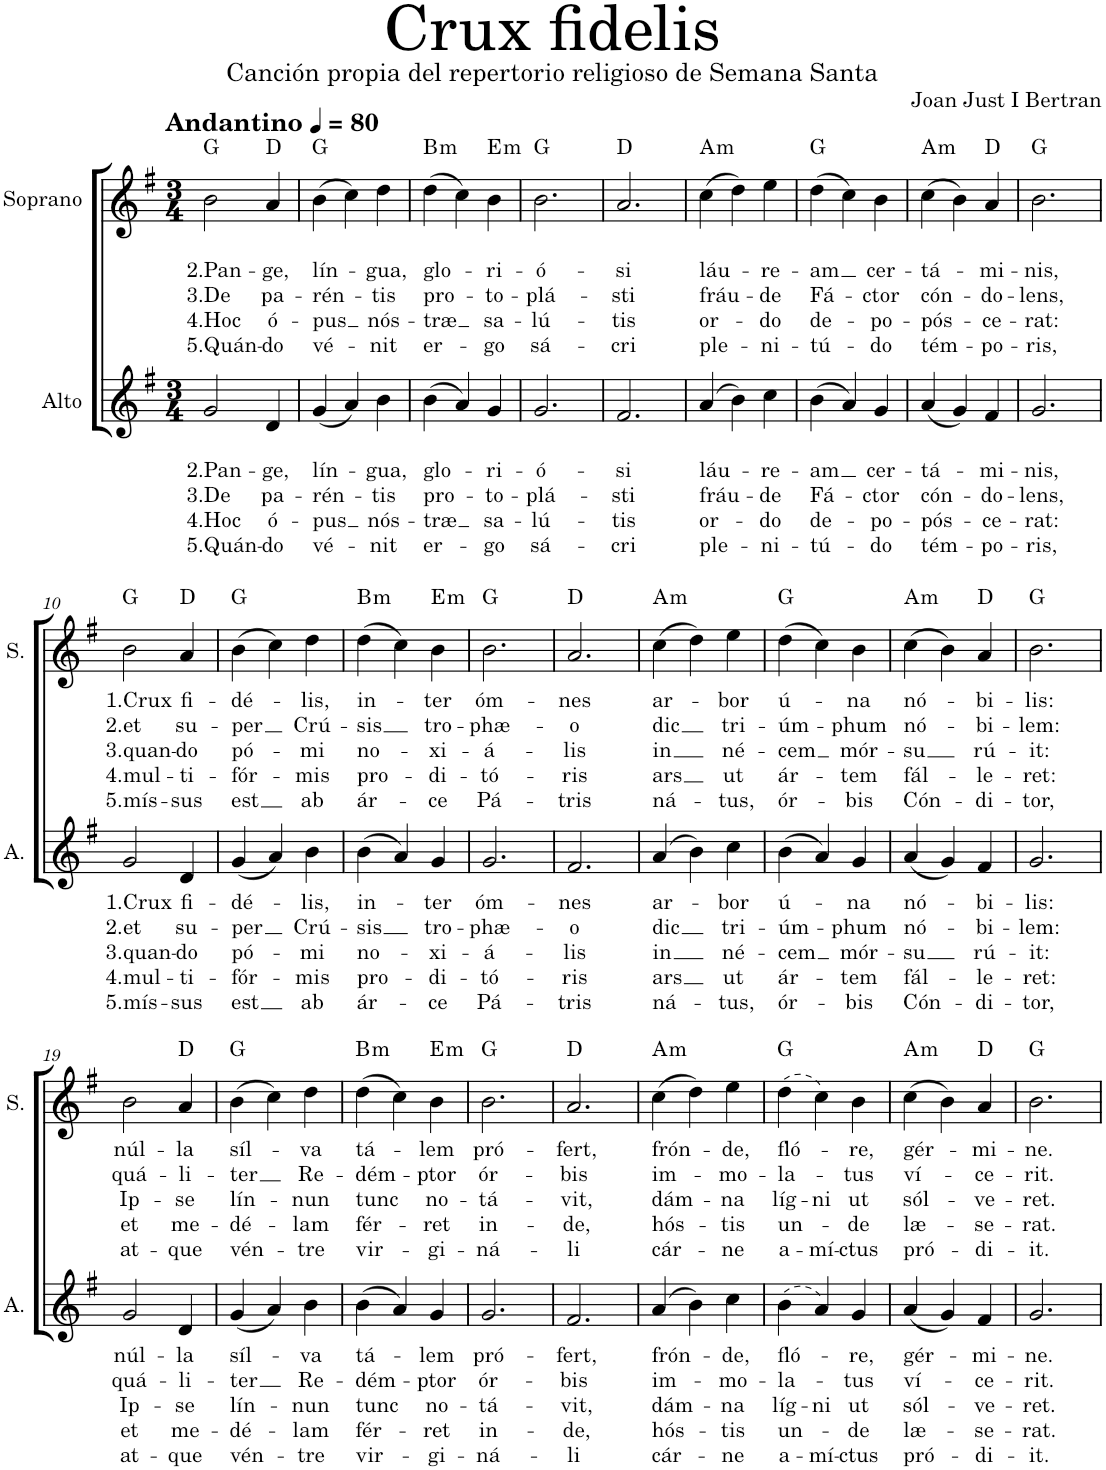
**kern	**text	**text	**text	**text	**text	**kern	**text	**text	**text	**text	**text	**harte
*part2	*part2	*part2	*part2	*part2	*part2	*part1	*part1	*part1	*part1	*part1	*part1	*part1
*staff2	*staff2	*staff2	*staff2	*staff2	*staff2	*staff1	*staff1	*staff1	*staff1	*staff1	*staff1	*
*I"Alto	*	*	*	*	*	*I"Soprano	*	*	*	*	*	*
*I'A.	*	*	*	*	*	*I'S.	*	*	*	*	*	*
*clefG2	*	*	*	*	*	*clefG2	*	*	*	*	*	*
*k[f#]	*	*	*	*	*	*k[f#]	*	*	*	*	*	*
*M3/4	*	*	*	*	*	*M3/4	*	*	*	*	*	*
*MM80	*	*	*	*	*	*MM80	*	*	*	*	*	*
=1	=1	=1	=1	=1	=1	=1	=1	=1	=1	=1	=1	=1
!	!	!	!	!	!	!LO:TX:a:B:t=Andantino	!	!	!	!	!	!
!	!	!LO:LY:b	!LO:LY:b	!LO:LY:b	!LO:LY:b	!	!	!LO:LY:b	!LO:LY:b	!LO:LY:b	!LO:LY:b	!
2g/	.	2.Pan-	3.De	4.Hoc	5.Quán-	2b\	.	2.Pan-	3.De	4.Hoc	5.Quán-	G:maj
!	!	!LO:LY:b	!LO:LY:b	!LO:LY:b	!LO:LY:b	!	!	!LO:LY:b	!LO:LY:b	!LO:LY:b	!LO:LY:b	!
4d/	.	ge,	pa-	ó-	-do	4a/	.	ge,	pa-	ó-	-do	D:maj
=2	=2	=2	=2	=2	=2	=2	=2	=2	=2	=2	=2	=2
!	!	!LO:LY:b	!LO:LY:b	!LO:LY:b	!LO:LY:b	!	!	!LO:LY:b	!LO:LY:b	!LO:LY:b	!LO:LY:b	!
(4g/	.	lín-	-rén-	-pus	vé-	(4b\	.	lín-	-rén-	-pus	vé-	G:maj
4a/)	.	.	.	.	.	4cc\)	.	.	.	.	.	.
!	!	!LO:LY:b	!LO:LY:b	!LO:LY:b	!LO:LY:b	!	!	!LO:LY:b	!LO:LY:b	!LO:LY:b	!LO:LY:b	!
4b\	.	-gua,	-tis	nós-	-nit	4dd\	.	-gua,	-tis	nós-	-nit	.
=3	=3	=3	=3	=3	=3	=3	=3	=3	=3	=3	=3	=3
!	!	!LO:LY:b	!LO:LY:b	!LO:LY:b	!LO:LY:b	!	!	!LO:LY:b	!LO:LY:b	!LO:LY:b	!LO:LY:b	!LO:H:kt=m
(4b\	.	glo-	pro-	-træ	er-	(4dd\	.	glo-	pro-	-træ	er-	B:min
4a/)	.	.	.	.	.	4cc\)	.	.	.	.	.	.
!	!	!LO:LY:b	!LO:LY:b	!LO:LY:b	!LO:LY:b	!	!	!LO:LY:b	!LO:LY:b	!LO:LY:b	!LO:LY:b	!LO:H:kt=m
4g/	.	-ri-	-to-	sa-	-go	4b\	.	-ri-	-to-	sa-	-go	E:min
=4	=4	=4	=4	=4	=4	=4	=4	=4	=4	=4	=4	=4
!	!	!LO:LY:b	!LO:LY:b	!LO:LY:b	!LO:LY:b	!	!	!LO:LY:b	!LO:LY:b	!LO:LY:b	!LO:LY:b	!
2.g/	.	-ó-	-plá-	-lú-	sá-	2.b\	.	-ó-	-plá-	-lú-	sá-	G:maj
=5	=5	=5	=5	=5	=5	=5	=5	=5	=5	=5	=5	=5
!	!	!LO:LY:b	!LO:LY:b	!LO:LY:b	!LO:LY:b	!	!	!LO:LY:b	!LO:LY:b	!LO:LY:b	!LO:LY:b	!
2.f#/	.	-si	-sti	-tis	-cri	2.a/	.	-si	-sti	-tis	-cri	D:maj
=6	=6	=6	=6	=6	=6	=6	=6	=6	=6	=6	=6	=6
!	!	!LO:LY:b	!LO:LY:b	!LO:LY:b	!LO:LY:b	!	!	!LO:LY:b	!LO:LY:b	!LO:LY:b	!LO:LY:b	!LO:H:kt=m
(4a/	.	láu-	fráu-	or-	ple-	(4cc\	.	láu-	fráu-	or-	ple-	A:min
4b\)	.	.	.	.	.	4dd\)	.	.	.	.	.	.
!	!	!LO:LY:b	!LO:LY:b	!LO:LY:b	!LO:LY:b	!	!	!LO:LY:b	!LO:LY:b	!LO:LY:b	!LO:LY:b	!
4cc\	.	-re-	-de	-do	-ni-	4ee\	.	-re-	-de	-do	-ni-	.
=7	=7	=7	=7	=7	=7	=7	=7	=7	=7	=7	=7	=7
!	!	!LO:LY:b	!LO:LY:b	!LO:LY:b	!LO:LY:b	!	!	!LO:LY:b	!LO:LY:b	!LO:LY:b	!LO:LY:b	!
(4b\	.	-am	Fá-	de-	-tú-	(4dd\	.	-am	Fá-	de-	-tú-	G:maj
4a/)	.	.	.	.	.	4cc\)	.	.	.	.	.	.
!	!	!LO:LY:b	!LO:LY:b	!LO:LY:b	!LO:LY:b	!	!	!LO:LY:b	!LO:LY:b	!LO:LY:b	!LO:LY:b	!
4g/	.	cer-	-ctor	-po-	-do	4b\	.	cer-	-ctor	-po-	-do	.
=8	=8	=8	=8	=8	=8	=8	=8	=8	=8	=8	=8	=8
!	!	!LO:LY:b	!LO:LY:b	!LO:LY:b	!LO:LY:b	!	!	!LO:LY:b	!LO:LY:b	!LO:LY:b	!LO:LY:b	!LO:H:kt=m
(4a/	.	-tá-	cón-	-pós-	tém-	(4cc\	.	-tá-	cón-	-pós-	tém-	A:min
4g/)	.	.	.	.	.	4b\)	.	.	.	.	.	.
!	!	!LO:LY:b	!LO:LY:b	!LO:LY:b	!LO:LY:b	!	!	!LO:LY:b	!LO:LY:b	!LO:LY:b	!LO:LY:b	!
4f#/	.	-mi-	-do-	-ce-	-po-	4a/	.	-mi-	-do-	-ce-	-po-	D:maj
=9	=9	=9	=9	=9	=9	=9	=9	=9	=9	=9	=9	=9
!	!	!LO:LY:b	!LO:LY:b	!LO:LY:b	!LO:LY:b	!	!	!LO:LY:b	!LO:LY:b	!LO:LY:b	!LO:LY:b	!
2.g/	.	-nis,	-lens,	-rat:	-ris,	2.b\	.	-nis,	-lens,	-rat:	-ris,	G:maj
!!LO:LB:g=z
=10	=10	=10	=10	=10	=10	=10	=10	=10	=10	=10	=10	=10
!	!LO:LY:b	!LO:LY:b	!LO:LY:b	!LO:LY:b	!LO:LY:b	!	!LO:LY:b	!LO:LY:b	!LO:LY:b	!LO:LY:b	!LO:LY:b	!
2g/	1.Crux	2.et	3.quan-	4.mul-	5.mís-	2b\	1.Crux	2.et	3.quan-	4.mul-	5.mís-	G:maj
!	!LO:LY:b	!LO:LY:b	!LO:LY:b	!LO:LY:b	!LO:LY:b	!	!LO:LY:b	!LO:LY:b	!LO:LY:b	!LO:LY:b	!LO:LY:b	!
4d/	fi-	su-	-do	-ti-	-sus	4a/	fi-	su-	-do	-ti-	-sus	D:maj
=11	=11	=11	=11	=11	=11	=11	=11	=11	=11	=11	=11	=11
!	!LO:LY:b	!LO:LY:b	!LO:LY:b	!LO:LY:b	!LO:LY:b	!	!LO:LY:b	!LO:LY:b	!LO:LY:b	!LO:LY:b	!LO:LY:b	!
(4g/	-dé-	-per	pó-	-fór-	est	(4b\	-dé-	-per	pó-	-fór-	est	G:maj
4a/)	.	.	.	.	.	4cc\)	.	.	.	.	.	.
!	!LO:LY:b	!LO:LY:b	!LO:LY:b	!LO:LY:b	!LO:LY:b	!	!LO:LY:b	!LO:LY:b	!LO:LY:b	!LO:LY:b	!LO:LY:b	!
4b\	-lis,	Crú-	-mi	-mis	ab	4dd\	-lis,	Crú-	-mi	-mis	ab	.
=12	=12	=12	=12	=12	=12	=12	=12	=12	=12	=12	=12	=12
!	!LO:LY:b	!LO:LY:b	!LO:LY:b	!LO:LY:b	!LO:LY:b	!	!LO:LY:b	!LO:LY:b	!LO:LY:b	!LO:LY:b	!LO:LY:b	!LO:H:kt=m
(4b\	in-	-sis	no-	pro-	ár-	(4dd\	in-	-sis	no-	pro-	ár-	B:min
4a/)	.	.	.	.	.	4cc\)	.	.	.	.	.	.
!	!LO:LY:b	!LO:LY:b	!LO:LY:b	!LO:LY:b	!LO:LY:b	!	!LO:LY:b	!LO:LY:b	!LO:LY:b	!LO:LY:b	!LO:LY:b	!LO:H:kt=m
4g/	-ter	tro-	-xi-	-di-	-ce	4b\	-ter	tro-	-xi-	-di-	-ce	E:min
=13	=13	=13	=13	=13	=13	=13	=13	=13	=13	=13	=13	=13
!	!LO:LY:b	!LO:LY:b	!LO:LY:b	!LO:LY:b	!LO:LY:b	!	!LO:LY:b	!LO:LY:b	!LO:LY:b	!LO:LY:b	!LO:LY:b	!
2.g/	óm-	-phæ-	-á-	-tó-	Pá-	2.b\	óm-	-phæ-	-á-	-tó-	Pá-	G:maj
=14	=14	=14	=14	=14	=14	=14	=14	=14	=14	=14	=14	=14
!	!LO:LY:b	!LO:LY:b	!LO:LY:b	!LO:LY:b	!LO:LY:b	!	!LO:LY:b	!LO:LY:b	!LO:LY:b	!LO:LY:b	!LO:LY:b	!
2.f#/	-nes	-o	-lis	-ris	-tris	2.a/	-nes	-o	-lis	-ris	-tris	D:maj
=15	=15	=15	=15	=15	=15	=15	=15	=15	=15	=15	=15	=15
!	!LO:LY:b	!LO:LY:b	!LO:LY:b	!LO:LY:b	!LO:LY:b	!	!LO:LY:b	!LO:LY:b	!LO:LY:b	!LO:LY:b	!LO:LY:b	!LO:H:kt=m
(4a/	ar-	dic	in	ars	ná-	(4cc\	ar-	dic	in	ars	ná-	A:min
4b\)	.	.	.	.	.	4dd\)	.	.	.	.	.	.
!	!LO:LY:b	!LO:LY:b	!LO:LY:b	!LO:LY:b	!LO:LY:b	!	!LO:LY:b	!LO:LY:b	!LO:LY:b	!LO:LY:b	!LO:LY:b	!
4cc\	-bor	tri-	né-	ut	-tus,	4ee\	-bor	tri-	né-	ut	-tus,	.
=16	=16	=16	=16	=16	=16	=16	=16	=16	=16	=16	=16	=16
!	!LO:LY:b	!LO:LY:b	!LO:LY:b	!LO:LY:b	!LO:LY:b	!	!LO:LY:b	!LO:LY:b	!LO:LY:b	!LO:LY:b	!LO:LY:b	!
(4b\	ú-	-úm-	-cem	ár-	ór-	(4dd\	ú-	-úm-	-cem	ár-	ór-	G:maj
4a/)	.	.	.	.	.	4cc\)	.	.	.	.	.	.
!	!LO:LY:b	!LO:LY:b	!LO:LY:b	!LO:LY:b	!LO:LY:b	!	!LO:LY:b	!LO:LY:b	!LO:LY:b	!LO:LY:b	!LO:LY:b	!
4g/	-na	-phum	mór-	-tem	-bis	4b\	-na	-phum	mór-	-tem	-bis	.
=17	=17	=17	=17	=17	=17	=17	=17	=17	=17	=17	=17	=17
!	!LO:LY:b	!LO:LY:b	!LO:LY:b	!LO:LY:b	!LO:LY:b	!	!LO:LY:b	!LO:LY:b	!LO:LY:b	!LO:LY:b	!LO:LY:b	!LO:H:kt=m
(4a/	nó-	nó-	-su	fál-	Cón-	(4cc\	nó-	nó-	-su	fál-	Cón-	A:min
4g/)	.	.	.	.	.	4b\)	.	.	.	.	.	.
!	!LO:LY:b	!LO:LY:b	!LO:LY:b	!LO:LY:b	!LO:LY:b	!	!LO:LY:b	!LO:LY:b	!LO:LY:b	!LO:LY:b	!LO:LY:b	!
4f#/	-bi-	-bi-	rú-	-le-	-di-	4a/	-bi-	-bi-	rú-	-le-	-di-	D:maj
=18	=18	=18	=18	=18	=18	=18	=18	=18	=18	=18	=18	=18
!	!LO:LY:b	!LO:LY:b	!LO:LY:b	!LO:LY:b	!LO:LY:b	!	!LO:LY:b	!LO:LY:b	!LO:LY:b	!LO:LY:b	!LO:LY:b	!
2.g/	-lis:	-lem:	-it:	-ret:	-tor,	2.b\	-lis:	-lem:	-it:	-ret:	-tor,	G:maj
!!LO:LB:g=z
=19	=19	=19	=19	=19	=19	=19	=19	=19	=19	=19	=19	=19
!	!LO:LY:b	!LO:LY:b	!LO:LY:b	!LO:LY:b	!LO:LY:b	!	!LO:LY:b	!LO:LY:b	!LO:LY:b	!LO:LY:b	!LO:LY:b	!
2g/	núl-	quá-	Ip-	et	at-	2b\	núl-	quá-	Ip-	et	at-	.
!	!LO:LY:b	!LO:LY:b	!LO:LY:b	!LO:LY:b	!LO:LY:b	!	!LO:LY:b	!LO:LY:b	!LO:LY:b	!LO:LY:b	!LO:LY:b	!
4d/	-la	-li-	-se	me-	-que	4a/	-la	-li-	-se	me-	-que	D:maj
=20	=20	=20	=20	=20	=20	=20	=20	=20	=20	=20	=20	=20
!	!LO:LY:b	!LO:LY:b	!LO:LY:b	!LO:LY:b	!LO:LY:b	!	!LO:LY:b	!LO:LY:b	!LO:LY:b	!LO:LY:b	!LO:LY:b	!
(4g/	síl-	-ter	lín-	-dé-	vén-	(4b\	síl-	-ter	lín-	-dé-	vén-	G:maj
4a/)	.	.	.	.	.	4cc\)	.	.	.	.	.	.
!	!LO:LY:b	!LO:LY:b	!LO:LY:b	!LO:LY:b	!LO:LY:b	!	!LO:LY:b	!LO:LY:b	!LO:LY:b	!LO:LY:b	!LO:LY:b	!
4b\	-va	Re-	-nun	-lam	-tre	4dd\	-va	Re-	-nun	-lam	-tre	.
=21	=21	=21	=21	=21	=21	=21	=21	=21	=21	=21	=21	=21
!	!LO:LY:b	!LO:LY:b	!LO:LY:b	!LO:LY:b	!LO:LY:b	!	!LO:LY:b	!LO:LY:b	!LO:LY:b	!LO:LY:b	!LO:LY:b	!LO:H:kt=m
(4b\	tá-	-dém-	tunc	fér-	vir-	(4dd\	tá-	-dém-	tunc	fér-	vir-	B:min
4a/)	.	.	.	.	.	4cc\)	.	.	.	.	.	.
!	!LO:LY:b	!LO:LY:b	!LO:LY:b	!LO:LY:b	!LO:LY:b	!	!LO:LY:b	!LO:LY:b	!LO:LY:b	!LO:LY:b	!LO:LY:b	!LO:H:kt=m
4g/	-lem	-ptor	no-	-ret	-gi-	4b\	-lem	-ptor	no-	-ret	-gi-	E:min
=22	=22	=22	=22	=22	=22	=22	=22	=22	=22	=22	=22	=22
!	!LO:LY:b	!LO:LY:b	!LO:LY:b	!LO:LY:b	!LO:LY:b	!	!LO:LY:b	!LO:LY:b	!LO:LY:b	!LO:LY:b	!LO:LY:b	!
2.g/	pró-	ór-	-tá-	in-	-ná-	2.b\	pró-	ór-	-tá-	in-	-ná-	G:maj
=23	=23	=23	=23	=23	=23	=23	=23	=23	=23	=23	=23	=23
!	!LO:LY:b	!LO:LY:b	!LO:LY:b	!LO:LY:b	!LO:LY:b	!	!LO:LY:b	!LO:LY:b	!LO:LY:b	!LO:LY:b	!LO:LY:b	!
2.f#/	-fert,	-bis	-vit,	-de,	-li	2.a/	-fert,	-bis	-vit,	-de,	-li	D:maj
=24	=24	=24	=24	=24	=24	=24	=24	=24	=24	=24	=24	=24
!	!LO:LY:b	!LO:LY:b	!LO:LY:b	!LO:LY:b	!LO:LY:b	!	!LO:LY:b	!LO:LY:b	!LO:LY:b	!LO:LY:b	!LO:LY:b	!LO:H:kt=m
(4a/	frón-	im-	dám-	hós-	cár-	(4cc\	frón-	im-	dám-	hós-	cár-	A:min
4b\)	.	.	.	.	.	4dd\)	.	.	.	.	.	.
!	!LO:LY:b	!LO:LY:b	!LO:LY:b	!LO:LY:b	!LO:LY:b	!	!LO:LY:b	!LO:LY:b	!LO:LY:b	!LO:LY:b	!LO:LY:b	!
4cc\	-de,	-mo-	-na	-tis	-ne	4ee\	-de,	-mo-	-na	-tis	-ne	.
=25	=25	=25	=25	=25	=25	=25	=25	=25	=25	=25	=25	=25
!	!LO:LY:b	!LO:LY:b	!LO:LY:b	!LO:LY:b	!LO:LY:b	!	!LO:LY:b	!LO:LY:b	!LO:LY:b	!LO:LY:b	!LO:LY:b	!
(4b\	fló-	-la-	líg-	un-	a-	(4dd\	fló-	-la-	líg-	un-	a-	G:maj
!	!	!	!LO:LY:b	!	!LO:LY:b	!	!	!	!LO:LY:b	!	!LO:LY:b	!
4a/)	.	.	-ni	.	-mí-	4cc\)	.	.	-ni	.	-mí-	.
!	!LO:LY:b	!LO:LY:b	!LO:LY:b	!LO:LY:b	!LO:LY:b	!	!LO:LY:b	!LO:LY:b	!LO:LY:b	!LO:LY:b	!LO:LY:b	!
4g/	-re,	-tus	ut	-de	-ctus	4b\	-re,	-tus	ut	-de	-ctus	.
=26	=26	=26	=26	=26	=26	=26	=26	=26	=26	=26	=26	=26
!	!LO:LY:b	!LO:LY:b	!LO:LY:b	!LO:LY:b	!LO:LY:b	!	!LO:LY:b	!LO:LY:b	!LO:LY:b	!LO:LY:b	!LO:LY:b	!LO:H:kt=m
(4a/	gér-	ví-	sól-	læ-	pró-	(4cc\	gér-	ví-	sól-	læ-	pró-	A:min
4g/)	.	.	.	.	.	4b\)	.	.	.	.	.	.
!	!LO:LY:b	!LO:LY:b	!LO:LY:b	!LO:LY:b	!LO:LY:b	!	!LO:LY:b	!LO:LY:b	!LO:LY:b	!LO:LY:b	!LO:LY:b	!
4f#/	-mi-	-ce-	-ve-	-se-	-di-	4a/	-mi-	-ce-	-ve-	-se-	-di-	D:maj
=27	=27	=27	=27	=27	=27	=27	=27	=27	=27	=27	=27	=27
!	!LO:LY:b	!LO:LY:b	!LO:LY:b	!LO:LY:b	!LO:LY:b	!	!LO:LY:b	!LO:LY:b	!LO:LY:b	!LO:LY:b	!LO:LY:b	!
2.g/	-ne.	-rit.	-ret.	-rat.	-it.	2.b\	-ne.	-rit.	-ret.	-rat.	-it.	G:maj
=	=	=	=	=	=	=	=	=	=	=	=	=
*-	*-	*-	*-	*-	*-	*-	*-	*-	*-	*-	*-	*-
